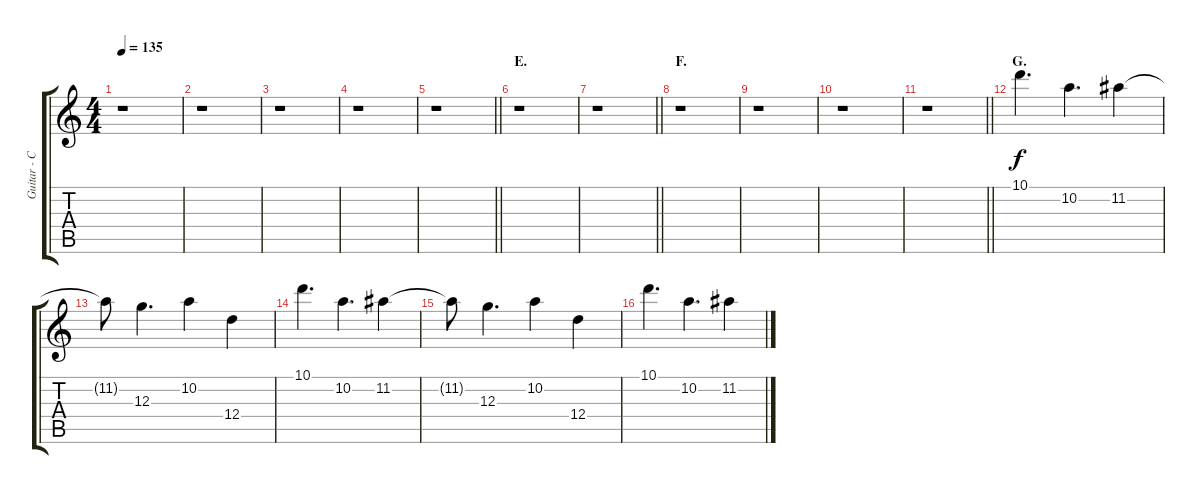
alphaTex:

\track ("Guitar - Center" "Guitar - C") {instrument distortionguitar}
\staff {score tabs}
\tuning (E4 B3 G3 D3 A2 D2) {hide}
\ts (4 4)
\tempo 135
\clef g2
\ks c
r.1{dy f} |
r.1 |
r.1 |
r.1 |
\barLineRight lightlight
r.1 |
\section ("" "E.")
r.1 |
\barLineRight lightlight
r.1 |
\section ("" "F.")
r.1 |
r.1 |
r.1 |
\barLineRight lightlight
r.1 |
\section ("" "G.")
10.1.4{d} 10.2.4{d} 11.2.4 |
11.2{t}.8 12.3.4{d} 10.2.4 12.4.4 |
10.1.4{d} 10.2.4{d} 11.2.4 |
11.2{t}.8 12.3.4{d} 10.2.4 12.4.4 |
10.1.4{d} 10.2.4{d} 11.2.4
